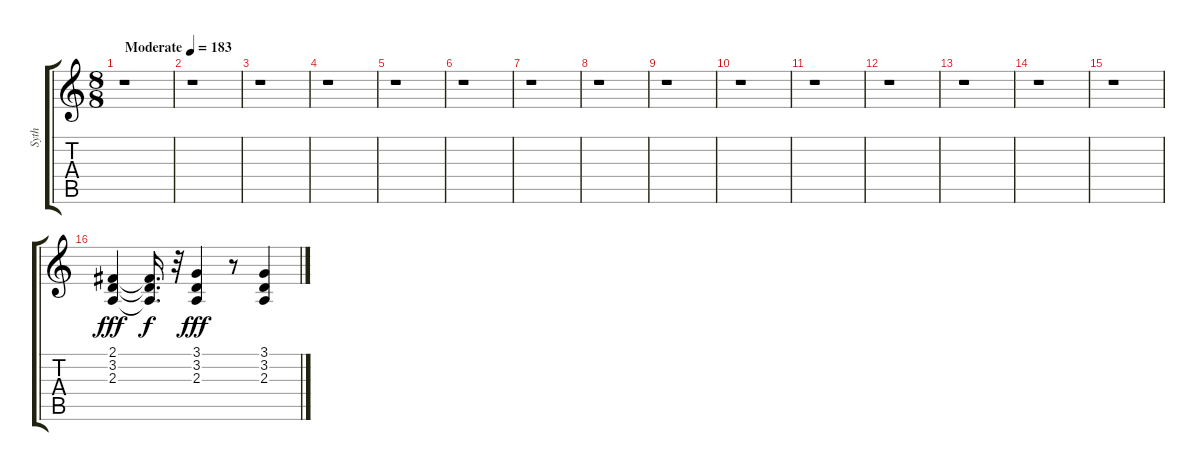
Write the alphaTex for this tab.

\track ("Syth" "Syth") {instrument trumpet}
\staff {score tabs}
\tuning (E4 B3 G3 D3 A2 E2) {hide}
\ts (8 8)
\tempo (183 "Moderate")
\clef g2
\ks c
r.1{dy fff instrument trumpet} |
r.1 |
r.1 |
r.1 |
r.1 |
r.1 |
r.1 |
r.1 |
r.1 |
r.1 |
r.1 |
r.1 |
r.1 |
r.1 |
r.1 |
(2.1 3.2 2.3).4 (2.1{t} 3.2{t} 2.3{t}).16{d dy f} r.32 (3.1 3.2 2.3).4{dy fff} r.8 (3.1 3.2 2.3).4
